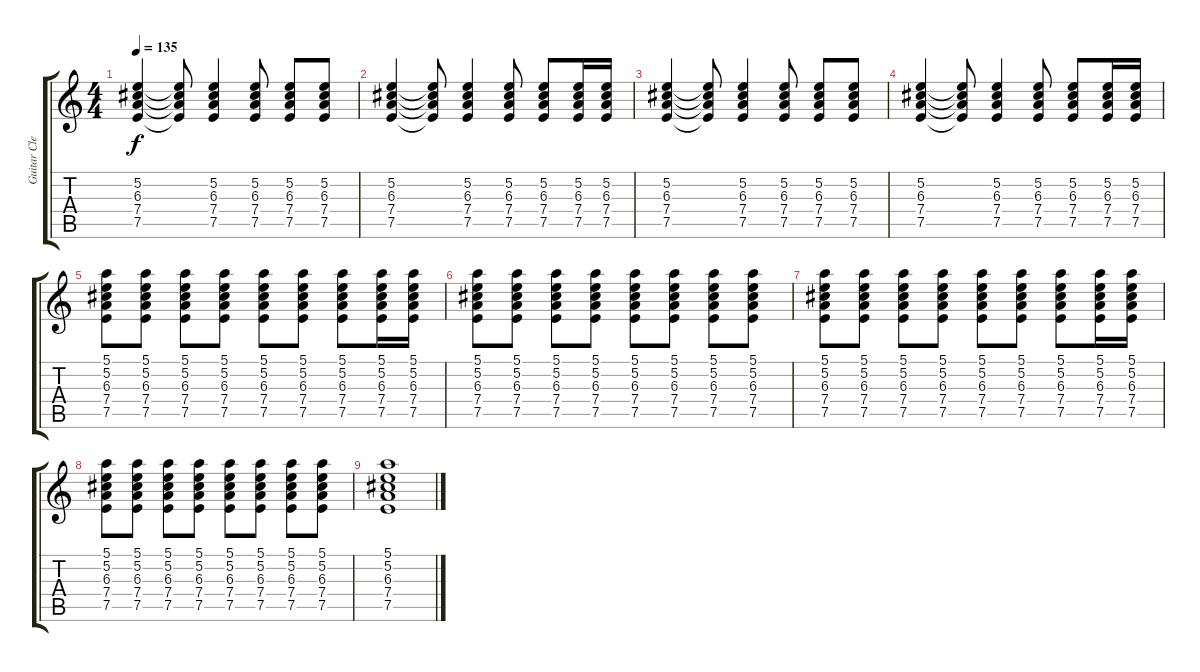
\track ("Guitar Clean" "Guitar Cle") {instrument electricguitarclean}
\staff {score tabs}
\tuning (E4 B3 G3 D3 A2 E2) {hide}
\ts (4 4)
\tempo 135
\clef g2
\ks c
(5.2 6.3 7.4 7.5).4{dy f} (5.2{t} 6.3{t} 7.4{t} 7.5{t}).8 (5.2 6.3 7.4 7.5).4 (5.2 6.3 7.4 7.5).8 (5.2 6.3 7.4 7.5).8 (5.2 6.3 7.4 7.5).8 |
(5.2 6.3 7.4 7.5).4 (5.2{t} 6.3{t} 7.4{t} 7.5{t}).8 (5.2 6.3 7.4 7.5).4 (5.2 6.3 7.4 7.5).8 (5.2 6.3 7.4 7.5).8 (5.2 6.3 7.4 7.5).16 (5.2 6.3 7.4 7.5).16 |
(5.2 6.3 7.4 7.5).4 (5.2{t} 6.3{t} 7.4{t} 7.5{t}).8 (5.2 6.3 7.4 7.5).4 (5.2 6.3 7.4 7.5).8 (5.2 6.3 7.4 7.5).8 (5.2 6.3 7.4 7.5).8 |
(5.2 6.3 7.4 7.5).4 (5.2{t} 6.3{t} 7.4{t} 7.5{t}).8 (5.2 6.3 7.4 7.5).4 (5.2 6.3 7.4 7.5).8 (5.2 6.3 7.4 7.5).8 (5.2 6.3 7.4 7.5).16 (5.2 6.3 7.4 7.5).16 |
(5.1 5.2 6.3 7.4 7.5).8 (5.1 5.2 6.3 7.4 7.5).8 (5.1 5.2 6.3 7.4 7.5).8 (5.1 5.2 6.3 7.4 7.5).8 (5.1 5.2 6.3 7.4 7.5).8 (5.1 5.2 6.3 7.4 7.5).8 (5.1 5.2 6.3 7.4 7.5).8 (5.1 5.2 6.3 7.4 7.5).16 (5.1 5.2 6.3 7.4 7.5).16 |
(5.1 5.2 6.3 7.4 7.5).8 (5.1 5.2 6.3 7.4 7.5).8 (5.1 5.2 6.3 7.4 7.5).8 (5.1 5.2 6.3 7.4 7.5).8 (5.1 5.2 6.3 7.4 7.5).8 (5.1 5.2 6.3 7.4 7.5).8 (5.1 5.2 6.3 7.4 7.5).8 (5.1 5.2 6.3 7.4 7.5).8 |
(5.1 5.2 6.3 7.4 7.5).8 (5.1 5.2 6.3 7.4 7.5).8 (5.1 5.2 6.3 7.4 7.5).8 (5.1 5.2 6.3 7.4 7.5).8 (5.1 5.2 6.3 7.4 7.5).8 (5.1 5.2 6.3 7.4 7.5).8 (5.1 5.2 6.3 7.4 7.5).8 (5.1 5.2 6.3 7.4 7.5).16 (5.1 5.2 6.3 7.4 7.5).16 |
(5.1 5.2 6.3 7.4 7.5).8 (5.1 5.2 6.3 7.4 7.5).8 (5.1 5.2 6.3 7.4 7.5).8 (5.1 5.2 6.3 7.4 7.5).8 (5.1 5.2 6.3 7.4 7.5).8 (5.1 5.2 6.3 7.4 7.5).8 (5.1 5.2 6.3 7.4 7.5).8 (5.1 5.2 6.3 7.4 7.5).8 |
(5.1 5.2 6.3 7.4 7.5).1
